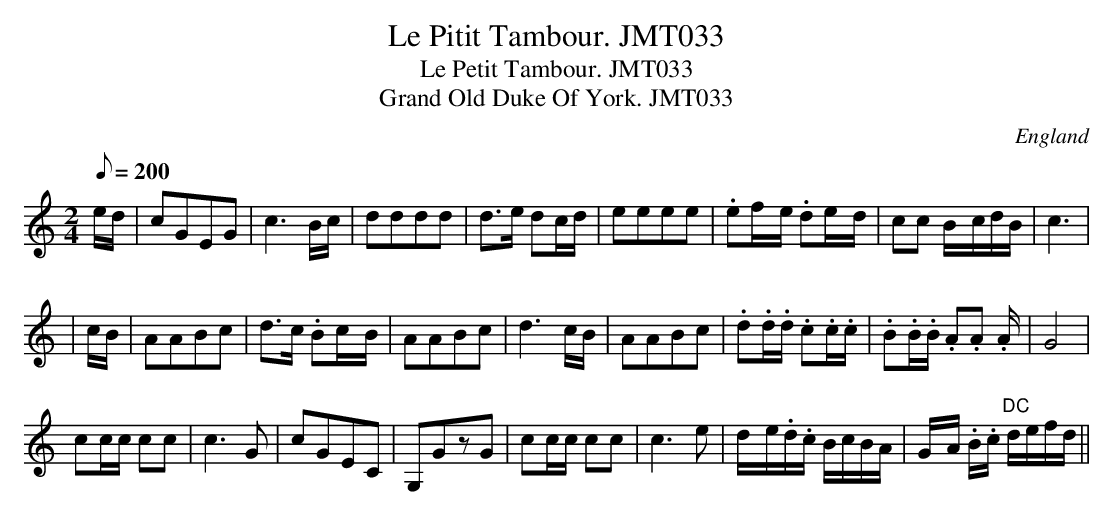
X:1
T:Le Pitit Tambour. JMT033
T:Le Petit Tambour. JMT033
T:Grand Old Duke Of York. JMT033
M:2/4
L:1/8
Q:200
O:England
K:C
e/d/|cGEG|c3B/c/|dddd|d>e dc/d/|eeee|.ef/-e/ .de/-d/|cc B/-c/d/B/|c3|!
|c/B/|AABc|d>c .Bc/-B/|AABc|d3c/B/| AABc|.d.d/.d/ .c.c/.c/|.B.B/.B/ .A.A
/.A/|G4|!cc/c/ cc|c3G|cGEC|G,GzG|cc/c/ cc|c3e|d/-e/.d/.c/ B/c/B/A/|G/-A/
.B/.c/"DC" d/e/f/d/||
